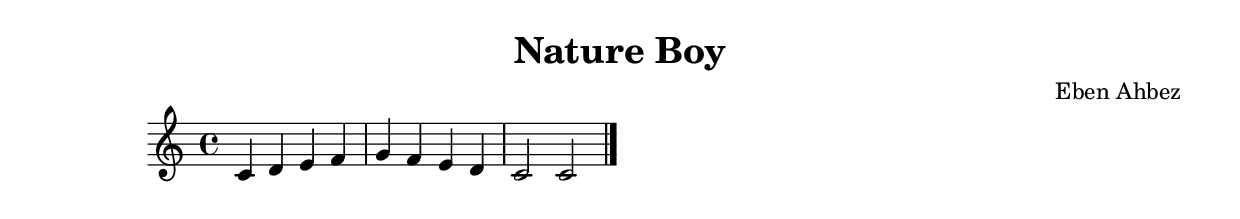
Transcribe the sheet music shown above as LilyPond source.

\version "2.24.4"

\header {
  title = "Nature Boy"
  composer = "Eben Ahbez"
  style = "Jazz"
}

\score {
  \new Staff {
    \clef treble
    \time 4/4
    \key c \major
    
    % Simple chord progression placeholder
    c'4 d' e' f' |
    g' f' e' d' |
    c'2 c'2 |
    \bar "|."
  }
  \layout {}
  \midi {
    \tempo 4 = 120
  }
}